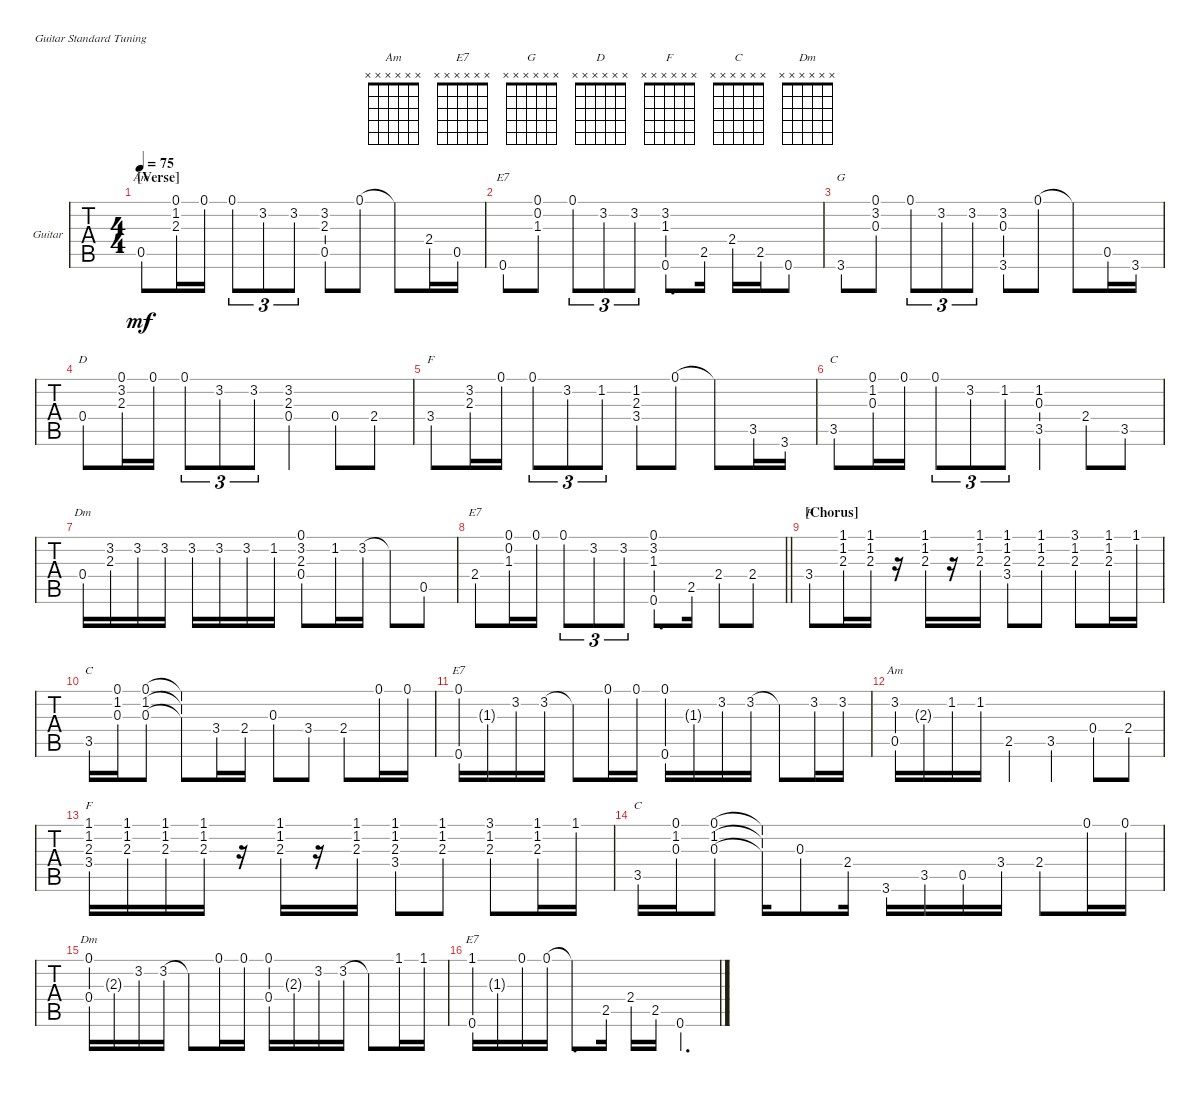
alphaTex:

\bracketExtendMode groupsimilarinstruments
\firstSystemTrackNameOrientation horizontal
\otherSystemsTrackNameOrientation horizontal
\track ("music.kaminari.info" "Guitar") {instrument acousticguitarsteel}
\staff {tabs}
\tuning (E4 B3 G3 D3 A2 E2)
\chord ("Am" x x x x x x)
\chord ("E7" x x x x x x)
\chord ("G" x x x x x x)
\chord ("D" x x x x x x)
\chord ("F" x x x x x x)
\chord ("C" x x x x x x)
\chord ("Dm" x x x x x x)
\ts (4 4)
\section ("" "[Verse]")
\tempo 75
\clef g2
\ks c
0.5.8{ch "Am" dy mf} (0.1 1.2 2.3).16 0.1.16 0.1.8{tu (3 2)} 3.2.8{tu (3 2)} 3.2.8{tu (3 2)} (3.2 0.5 2.3).8 0.1.8 0.1{t}.8 2.4.16 0.5.16 |
0.6.8{ch "E7"} (0.1 0.2 1.3).8 0.1.8{tu (3 2)} 3.2.8{tu (3 2)} 3.2.8{tu (3 2)} (3.2 0.6 1.3).8{d} 2.5.16 2.4.16 2.5.16 0.6.8 |
3.6.8{ch "G"} (0.1 3.2 0.3).8 0.1.8{tu (3 2)} 3.2.8{tu (3 2)} 3.2.8{tu (3 2)} (3.2 0.3 3.6).8 0.1.8 0.1{t}.8 0.5.16 3.6.16 |
0.4.8{ch "D"} (0.1 3.2 2.3).16 0.1.16 0.1.8{tu (3 2)} 3.2.8{tu (3 2)} 3.2.8{tu (3 2)} (3.2 0.4 2.3).4 0.4.8 2.4.8 |
3.4.8{ch "F"} (3.2 2.3).16 0.1.16 0.1.8{tu (3 2)} 3.2.8{tu (3 2)} 1.2.8{tu (3 2)} (1.2 3.4 2.3).8 0.1.8 0.1{t}.8 3.5.16 3.6.16 |
3.5.8{ch "C"} (0.1 1.2 0.3).16 0.1.16 0.1.8{tu (3 2)} 3.2.8{tu (3 2)} 1.2.8{tu (3 2)} (1.2 3.5 0.3).4 2.4.8 3.5.8 |
0.4.16{ch "Dm"} (3.2 2.3).16 3.2.16 3.2.16 3.2.16 3.2.16 3.2.16 1.2.16 (0.1 0.4 3.2 2.3).8 1.2.16 3.2.16 3.2{t}.8 0.5.8 |
\barLineRight lightlight
2.4.8{ch "E7"} (0.1 0.2 1.3).16 0.1.16 0.1.8{tu (3 2)} 3.2.8{tu (3 2)} 3.2.8{tu (3 2)} (0.1 0.6 3.2 1.3).8{d} 2.5.16 2.4.8 2.4.8 |
\section ("" "[Chorus]")
3.4.8{ch "F"} (1.1 1.2 2.3).16 (1.1 1.2 2.3).16 r.16 (1.1 1.2 2.3).16 r.16 (1.1 1.2 2.3).16 (1.1 2.3 1.2 3.4).8 (1.1 2.3 1.2).8 (3.1 1.2 2.3).8 (1.1 1.2 2.3).16 1.1.16 |
3.5.16{ch "C"} (0.1 1.2 0.3).16 (0.1 1.2 0.3).8 (0.3{t} 1.2{t} 0.1{t}).8 3.4.16 2.4.16 0.3.8 3.4.8 2.4.8 0.1.16 0.1.16 |
(0.1 0.6).16{ch "E7"} 1.3{g}.16 3.2.16 3.2.16 3.2{t}.8 0.1.16 0.1.16 (0.1 0.6).16 1.3{g}.16 3.2.16 3.2.16 3.2{t}.8 3.2.16 3.2.16 |
(3.2 0.5).16{ch "Am"} 2.3{g}.16 1.2.16 1.2.16 2.5.4 3.5.4 0.4.8 2.4.8 |
(1.1 3.4 1.2 2.3).16{ch "F"} (1.1 1.2 2.3).16 (1.1 1.2 2.3).16 (1.1 1.2 2.3).16 r.16 (1.1 1.2 2.3).16 r.16 (1.1 1.2 2.3).16 (1.1 1.2 2.3 3.4).8 (1.1 1.2 2.3).8 (3.1 1.2 2.3).8 (1.1 1.2 2.3).16 1.1.16 |
3.5.16{ch "C"} (0.1 1.2 0.3).16 (0.1 0.3 1.2).8 (0.3{t} 0.1{t} 1.2{t}).16 0.3.8 2.4.16 3.6.16 3.5.16 0.5.16 3.4.16 2.4.8 0.1.16 0.1.16 |
(0.1 0.4).16{ch "Dm"} 2.3{g}.16 3.2.16 3.2.16 3.2{t}.8 0.1.16 0.1.16 (0.1 0.4).16 2.3{g}.16 3.2.16 3.2.16 3.2{t}.8 1.1.16 1.1.16 |
(1.1 0.6).16{ch "E7"} 1.3{g}.16 0.1.16 0.1.16 0.1{t}.8{d} 2.5.16 2.4.16 2.5.16 0.6.4{d}
